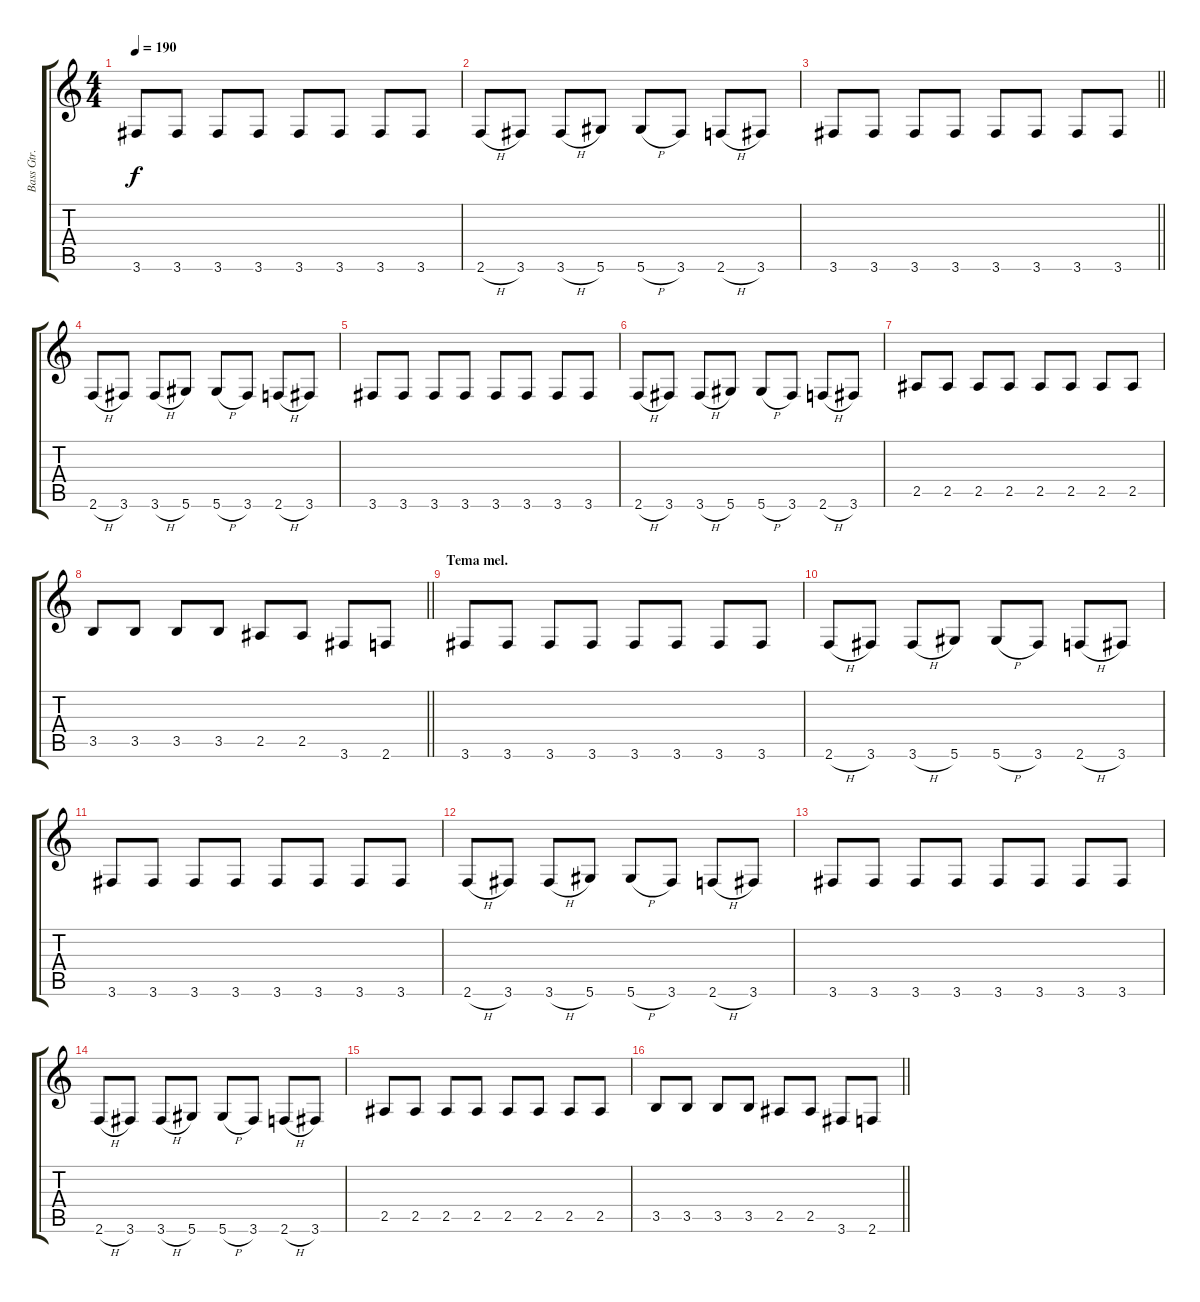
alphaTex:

\track ("Bass Gtr." "Bass Gtr.") {instrument electricbassfinger}
\staff {score tabs}
\tuning (Eb4 Bb3 Gb3 Db3 Ab2 Eb2) {hide}
\ts (4 4)
\tempo 190
\clef g2
\ks c
3.6.8{dy f} 3.6.8 3.6.8 3.6.8 3.6.8 3.6.8 3.6.8 3.6.8 |
2.6{h}.8 3.6.8 3.6{h}.8 5.6.8 5.6{h}.8 3.6.8 2.6{h}.8 3.6.8 |
\barLineRight lightlight
3.6.8 3.6.8 3.6.8 3.6.8 3.6.8 3.6.8 3.6.8 3.6.8 |
2.6{h}.8 3.6.8 3.6{h}.8 5.6.8 5.6{h}.8 3.6.8 2.6{h}.8 3.6.8 |
3.6.8 3.6.8 3.6.8 3.6.8 3.6.8 3.6.8 3.6.8 3.6.8 |
2.6{h}.8 3.6.8 3.6{h}.8 5.6.8 5.6{h}.8 3.6.8 2.6{h}.8 3.6.8 |
2.5.8 2.5.8 2.5.8 2.5.8 2.5.8 2.5.8 2.5.8 2.5.8 |
\barLineRight lightlight
3.5.8 3.5.8 3.5.8 3.5.8 2.5.8 2.5.8 3.6.8 2.6.8 |
\section ("" "Tema mel.")
3.6.8 3.6.8 3.6.8 3.6.8 3.6.8 3.6.8 3.6.8 3.6.8 |
2.6{h}.8 3.6.8 3.6{h}.8 5.6.8 5.6{h}.8 3.6.8 2.6{h}.8 3.6.8 |
3.6.8 3.6.8 3.6.8 3.6.8 3.6.8 3.6.8 3.6.8 3.6.8 |
2.6{h}.8 3.6.8 3.6{h}.8 5.6.8 5.6{h}.8 3.6.8 2.6{h}.8 3.6.8 |
3.6.8 3.6.8 3.6.8 3.6.8 3.6.8 3.6.8 3.6.8 3.6.8 |
2.6{h}.8 3.6.8 3.6{h}.8 5.6.8 5.6{h}.8 3.6.8 2.6{h}.8 3.6.8 |
2.5.8 2.5.8 2.5.8 2.5.8 2.5.8 2.5.8 2.5.8 2.5.8 |
\barLineRight lightlight
3.5.8 3.5.8 3.5.8 3.5.8 2.5.8 2.5.8 3.6.8 2.6.8
